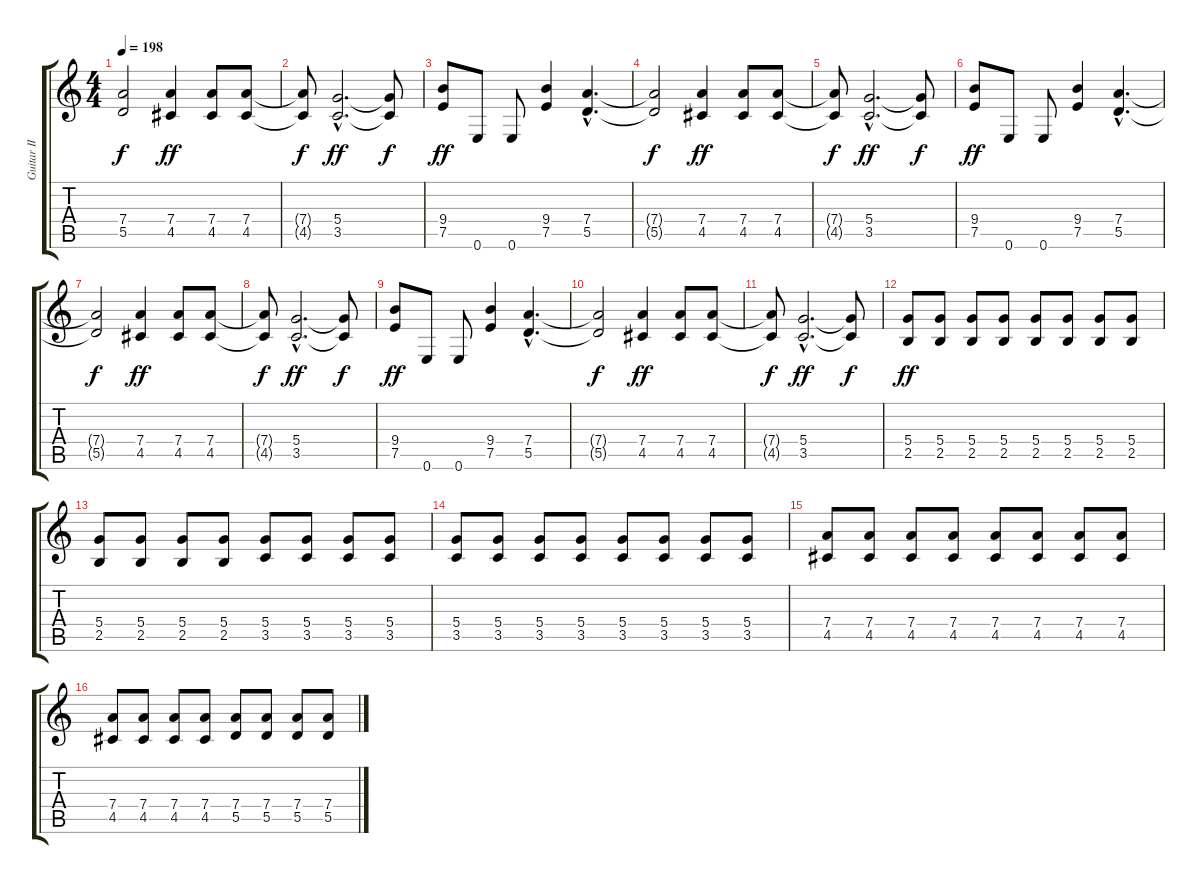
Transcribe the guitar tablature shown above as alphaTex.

\track ("Guitar II" "Guitar II") {instrument overdrivenguitar}
\staff {score tabs}
\tuning (E4 B3 G3 D3 A2 E2) {hide}
\ts (4 4)
\tempo 198
\clef g2
\ks c
(7.4{t} 5.5{t}).2{dy f} (7.4 4.5).4{dy ff} (7.4 4.5).8 (7.4 4.5).8 |
(7.4{t} 4.5{t}).8{dy f} (5.4{hac} 3.5{hac}).2{d dy ff} (5.4{t} 3.5{t}).8{dy f} |
(9.4 7.5).8{dy ff} 0.6.8 0.6.8 (9.4 7.5).4 (7.4{hac} 5.5{hac}).4{d} |
(7.4{t} 5.5{t}).2{dy f} (7.4 4.5).4{dy ff} (7.4 4.5).8 (7.4 4.5).8 |
(7.4{t} 4.5{t}).8{dy f} (5.4{hac} 3.5{hac}).2{d dy ff} (5.4{t} 3.5{t}).8{dy f} |
(9.4 7.5).8{dy ff} 0.6.8 0.6.8 (9.4 7.5).4 (7.4{hac} 5.5{hac}).4{d} |
(7.4{t} 5.5{t}).2{dy f} (7.4 4.5).4{dy ff} (7.4 4.5).8 (7.4 4.5).8 |
(7.4{t} 4.5{t}).8{dy f} (5.4{hac} 3.5{hac}).2{d dy ff} (5.4{t} 3.5{t}).8{dy f} |
(9.4 7.5).8{dy ff} 0.6.8 0.6.8 (9.4 7.5).4 (7.4{hac} 5.5{hac}).4{d} |
(7.4{t} 5.5{t}).2{dy f} (7.4 4.5).4{dy ff} (7.4 4.5).8 (7.4 4.5).8 |
(7.4{t} 4.5{t}).8{dy f} (5.4{hac} 3.5{hac}).2{d dy ff} (5.4{t} 3.5{t}).8{dy f} |
(5.4 2.5).8{dy ff} (5.4 2.5).8 (5.4 2.5).8 (5.4 2.5).8 (5.4 2.5).8 (5.4 2.5).8 (5.4 2.5).8 (5.4 2.5).8 |
(5.4 2.5).8 (5.4 2.5).8 (5.4 2.5).8 (5.4 2.5).8 (5.4 3.5).8 (5.4 3.5).8 (5.4 3.5).8 (5.4 3.5).8 |
(5.4 3.5).8 (5.4 3.5).8 (5.4 3.5).8 (5.4 3.5).8 (5.4 3.5).8 (5.4 3.5).8 (5.4 3.5).8 (5.4 3.5).8 |
(7.4 4.5).8 (7.4 4.5).8 (7.4 4.5).8 (7.4 4.5).8 (7.4 4.5).8 (7.4 4.5).8 (7.4 4.5).8 (7.4 4.5).8 |
(7.4 4.5).8 (7.4 4.5).8 (7.4 4.5).8 (7.4 4.5).8 (7.4 5.5).8 (7.4 5.5).8 (7.4 5.5).8 (7.4 5.5).8
